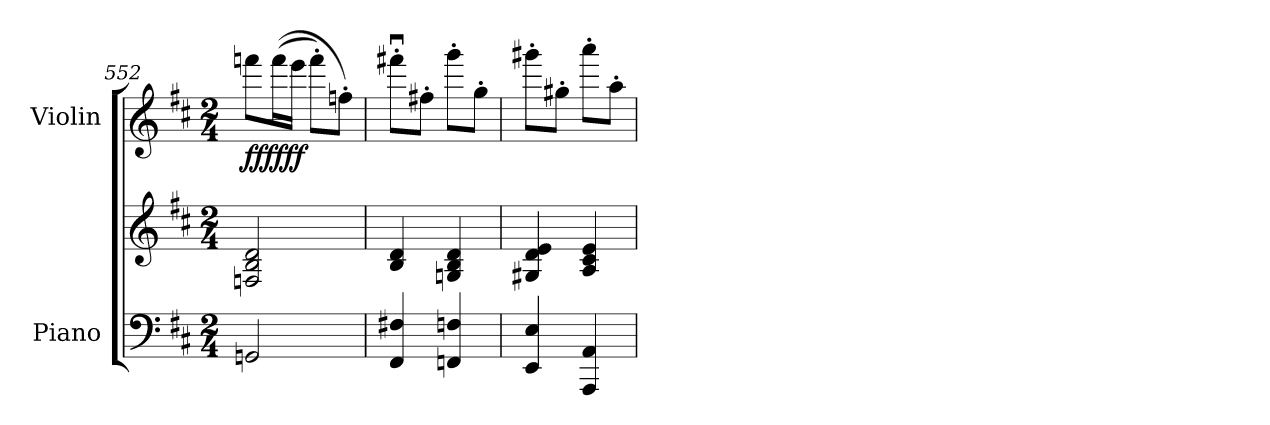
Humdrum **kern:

**kern	**kern	**kern	**dynam
*part2	*part2	*part1	*part1
*staff3	*staff2	*staff1	*staff1
*I"Piano	*	*I"Violin	*
*I'Pno.	*	*I'Vln.	*
*clefF4	*clefG2	*clefG2	*
*k[f#c#]	*k[f#c#]	*k[f#c#]	*
*M2/4	*M2/4	*M2/4	*
=552	=552	=552	=552
!	!	!	!LO:DY:b
!	!	!	!LO:DY:n=1:b
!	!	!	!LO:DY:n=2:b
2GGn/	2Fn/ 2B/ 2d/	8fffn\L	f ff fff
.	.	((16fff\L	.
.	.	16eee\JJ	.
.	.	8fff'\L)	.
.	.	8ffn'\J)	.
=553	=553	=553	=553
4FF#/ 4F#X/	4B/ 4d/	8fff#Xu'\L	.
.	.	8ff#X'\J	.
4FFn/ 4Fn/	4Gn/ 4B/ 4d/	8ggg'\L	.
.	.	8gg'\J	.
=554	=554	=554	=554
4EE/ 4E/	4G#X/ 4d/ 4e/	8ggg#X'\L	.
.	.	8gg#X'\J	.
4AAA/ 4AA/	4A/ 4c#/ 4e/	8aaa'\L	.
.	.	8aa'\J	.
=	=	=	=
*-	*-	*-	*-
